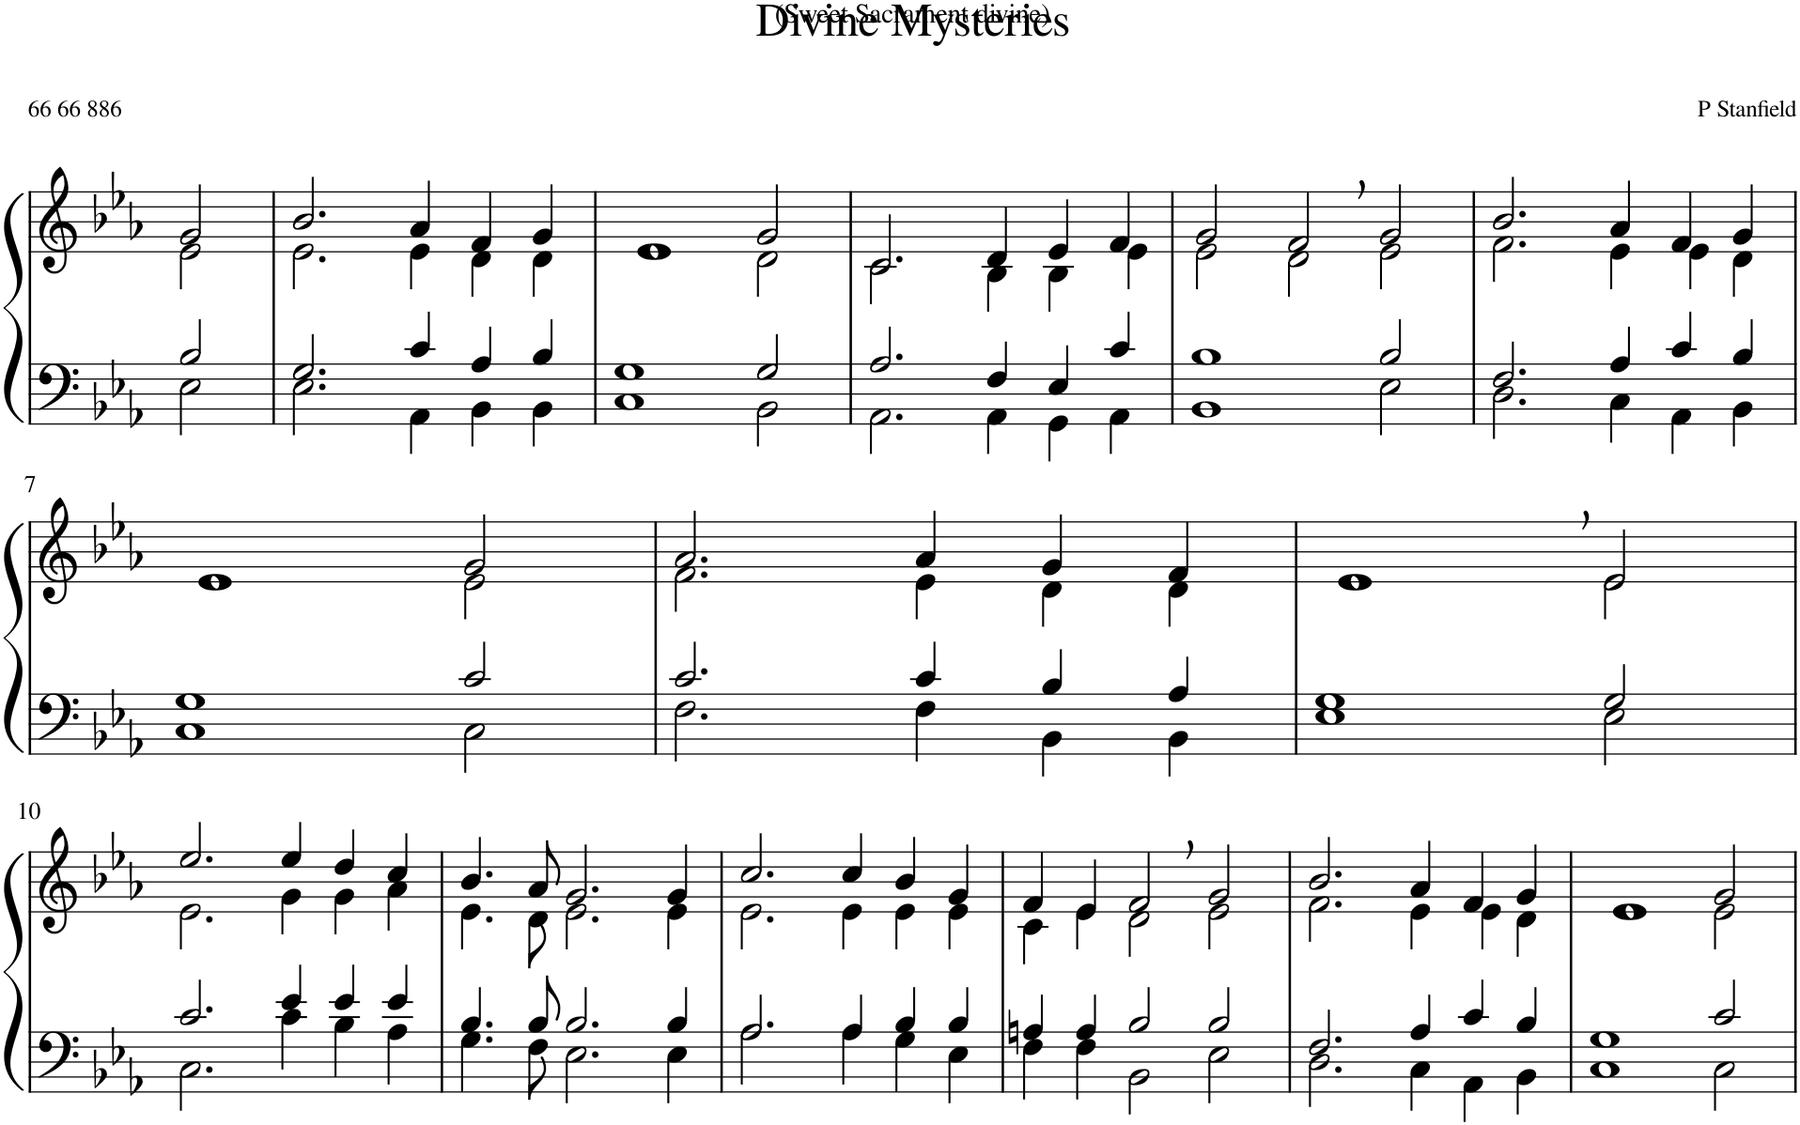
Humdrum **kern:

**kern	**kern
*part1	*part1
*staff2	*staff1
*I"Organ	*
*clefF4	*clefG2
*k[b-e-a-]	*k[b-e-a-]
=1	=1
*^	*^
2B-/	2E-\	2g/	2e-\
=2	=2	=2	=2
2.G/	2.E-\	2.b-/	2.e-\
4c/	4AA-\	4a-/	4e-\
4A-/	4BB-\	4f/	4d\
4B-/	4BB-\	4g/	4d\
=3	=3	=3	=3
1G	1C	1e-	1e-
2G/	2BB-\	2g/	2d\
=4	=4	=4	=4
2.A-/	2.AA-\	2.c/	2.c\
4F/	4AA-\	4d/	4B-\
4E-/	4GG\	4e-/	4B-\
4c/	4AA-\	4f/	4e-\
=5	=5	=5	=5
1B-	1BB-	2g/	2e-\
.	.	2f,/	2d\
2B-/	2E-\	2g/	2e-\
=6	=6	=6	=6
2.F/	2.D\	2.b-/	2.f\
4A-/	4C\	4a-/	4e-\
4c/	4AA-\	4f/	4e-\
4B-/	4BB-\	4g/	4d\
!!LO:LB:g=z	!!
=7	=7	=7	=7
1G	1C	1e-	1e-
2c/	2C\	2g/	2e-\
=8	=8	=8	=8
2.c/	2.F\	2.a-/	2.f\
4c/	4F\	4a-/	4e-\
4B-/	4BB-\	4g/	4d\
4A-/	4BB-\	4f/	4d\
=9	=9	=9	=9
1G	1E-	1e-,	1e-
2G/	2E-\	2e-/	2e-\
!!LO:LB:g=z	!!
=10	=10	=10	=10
2.c/	2.C\	2.ee-/	2.e-\
4e-/	4c\	4ee-/	4g\
4e-/	4B-\	4dd/	4g\
4e-/	4A-\	4cc/	4a-\
=11	=11	=11	=11
4.B-/	4.G\	4.b-/	4.e-\
8B-/	8F\	8a-/	8d\
[2B-/	[2E-\	[2g/	[2e-\
4ryy	4ryy	4ryy	4ryy
4B-/	4E-\	4g/	4e-\
=12	=12	=12	=12
2.A-/	2.A-\	2.cc/	2.e-\
4B-/]	4E-\]	4g/]	4e-\]
4A-/	4A-\	4cc/	4e-\
4B-/	4G\	4b-/	4e-\
4B-/	4E-\	4g/	4e-\
=13	=13	=13	=13
4An/	4F\	4f/	4c\
4A/	4F\	4e-/	4e-\
2B-/	2BB-\	2f,/	2d\
2B-/	2E-\	2g/	2e-\
=14	=14	=14	=14
2.F/	2.D\	2.b-/	2.f\
4A-/	4C\	4a-/	4e-\
4c/	4AA-\	4f/	4e-\
4B-/	4BB-\	4g/	4d\
=15	=15	=15	=15
1G	1C	1e-	1e-
2c/	2C\	2g/	2e-\
*v	*v	*	*
*	*v	*v
=	=
*-	*-
